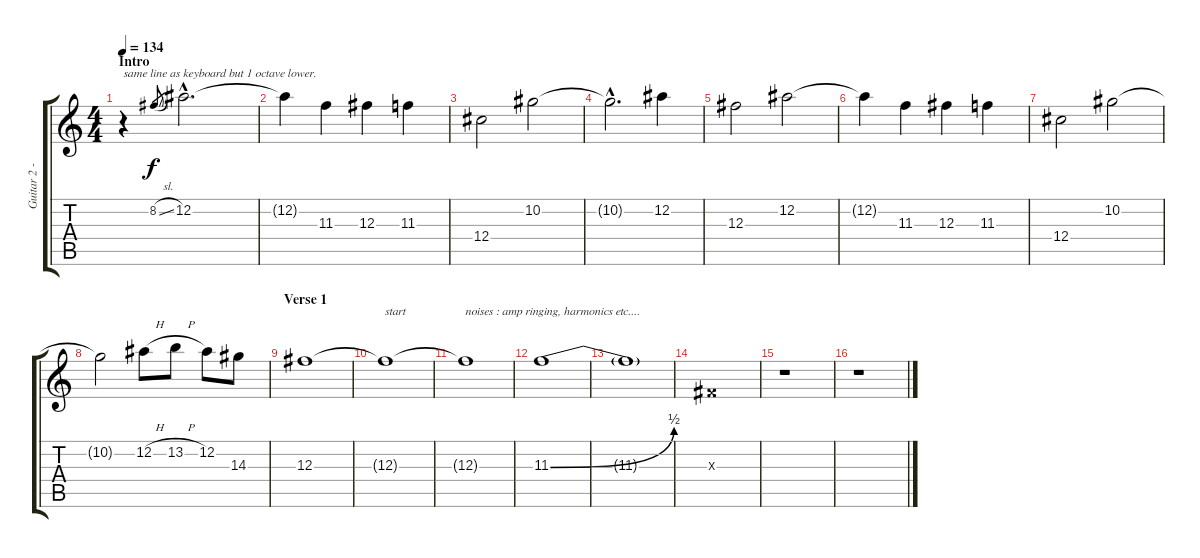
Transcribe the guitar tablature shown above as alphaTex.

\track ("Guitar 2 - Eb" "Guitar 2 -") {instrument overdrivenguitar}
\staff {score tabs}
\tuning (Eb4 Bb3 Gb3 Db3 Ab2 Eb2) {hide}
\ts (4 4)
\section ("" "Intro")
\tempo 134
\clef g2
\ks c
r.4{txt "same line as keyboard but 1 octave lower." dy f instrument overdrivenguitar} 8.2{sl}.8{gr} 12.2{hac}.2{d} |
12.2{t}.4 11.3.4 12.3.4 11.3.4 |
12.4.2 10.2.2 |
10.2{hac t}.2{d} 12.2.4 |
12.3.2 12.2.2 |
12.2{t}.4 11.3.4 12.3.4 11.3.4 |
12.4.2 10.2.2 |
10.2{t}.2 12.2{h}.8 13.2{h}.8 12.2.8 14.3.8 |
\section ("" "Verse 1")
12.3.1 |
12.3{t}.1{txt "start"} |
12.3{t}.1{txt "noises : amp ringing, harmonics etc...."} |
11.3{be (bend 0 0 60 2)}.1 |
11.3{t}.1 |
0.3{x}.1 |
r.1 |
r.1
